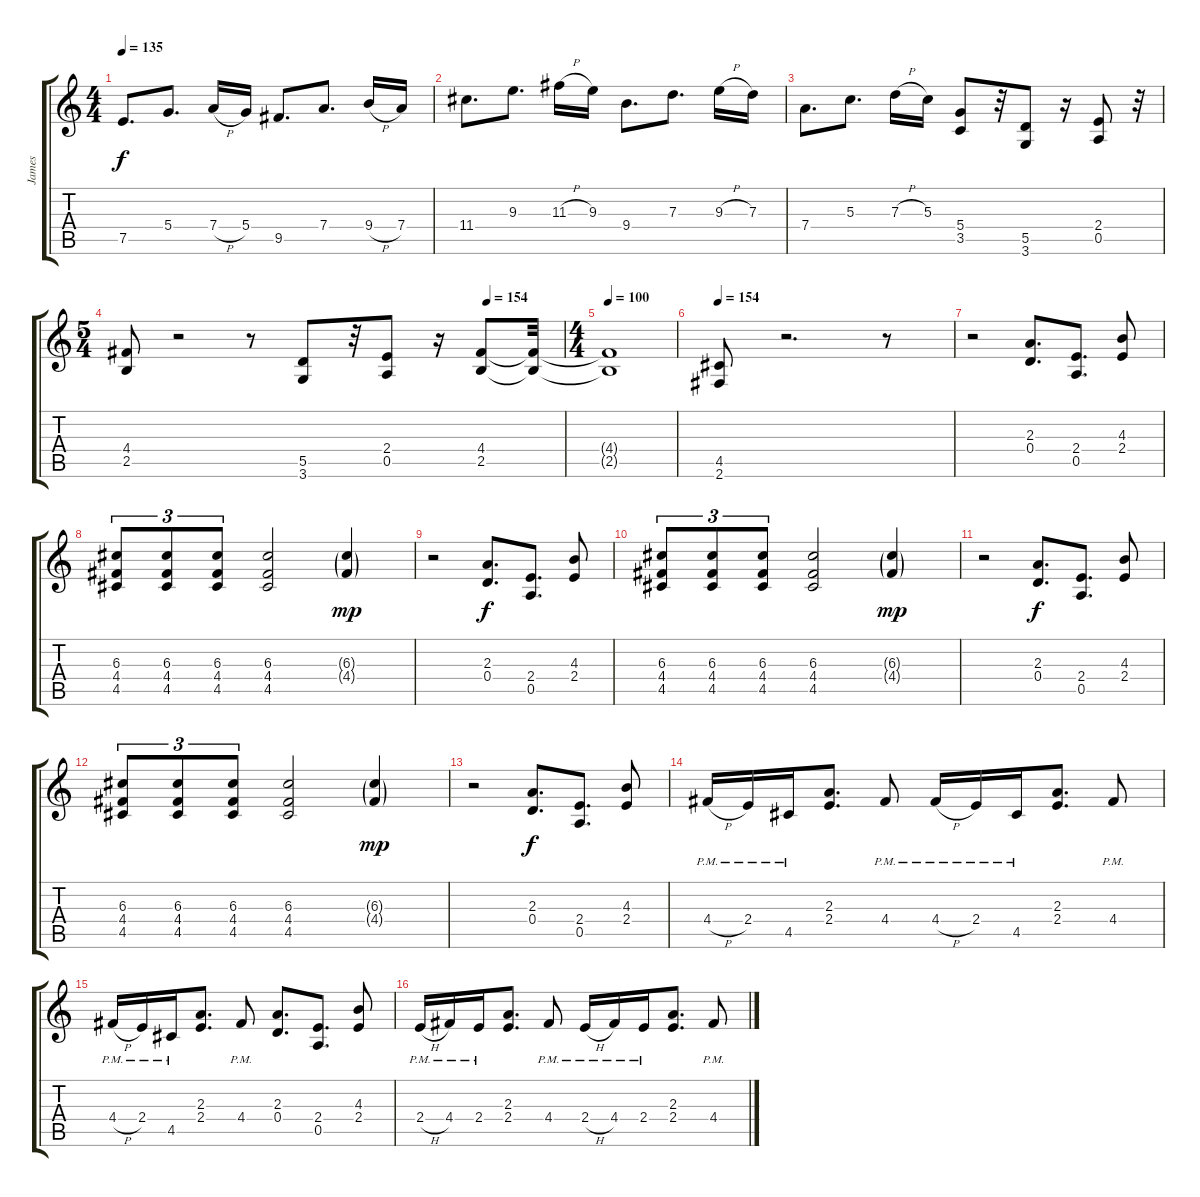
\track ("James" "James") {instrument distortionguitar}
\staff {score tabs}
\tuning (E4 B3 G3 D3 A2 E2) {hide}
\ts (4 4)
\tempo 135
\clef g2
\ks c
7.5.8{d dy f} 5.4.8{d} 7.4{h}.16 5.4.16 9.5.8{d} 7.4.8{d} 9.4{h}.16 7.4.16 |
11.4.8{d} 9.3.8{d} 11.3{h}.16 9.3.16 9.4.8{d} 7.3.8{d} 9.3{h}.16 7.3.16 |
7.4.8{d} 5.3.8{d} 7.3{h}.16 5.3.16 (5.4 3.5).8 r.32 (5.5 3.6).8 r.16 (2.4 0.5).8 r.32 |
\ts (5 4)
\tempo (154 0.825)
(4.4 2.5).8 r.2 r.8 (5.5 3.6).8 r.32 (2.4 0.5).8 r.16 (4.4 2.5).8 (4.4{t} 2.5{t}).32 |
\ts (4 4)
\tempo 100
(4.4{t} 2.5{t}).1 |
\tempo 154
(4.5 2.6).8 r.2{d} r.8 |
r.2 (2.3 0.4).8{d} (2.4 0.5).8{d} (4.3 2.4).8 |
(6.3 4.4 4.5).8{tu (3 2)} (6.3 4.4 4.5).8{tu (3 2)} (6.3 4.4 4.5).8{tu (3 2)} (6.3 4.4 4.5).2 (6.3{g} 4.4{g}).4{dy mp} |
r.2 (2.3 0.4).8{d dy f} (2.4 0.5).8{d} (4.3 2.4).8 |
(6.3 4.4 4.5).8{tu (3 2)} (6.3 4.4 4.5).8{tu (3 2)} (6.3 4.4 4.5).8{tu (3 2)} (6.3 4.4 4.5).2 (6.3{g} 4.4{g}).4{dy mp} |
r.2 (2.3 0.4).8{d dy f} (2.4 0.5).8{d} (4.3 2.4).8 |
(6.3 4.4 4.5).8{tu (3 2)} (6.3 4.4 4.5).8{tu (3 2)} (6.3 4.4 4.5).8{tu (3 2)} (6.3 4.4 4.5).2 (6.3{g} 4.4{g}).4{dy mp} |
r.2 (2.3 0.4).8{d dy f} (2.4 0.5).8{d} (4.3 2.4).8 |
4.4{h pm}.16 2.4{pm}.16 4.5{pm}.16 (2.3 2.4).8{d} 4.4{pm}.8 4.4{h pm}.16 2.4{pm}.16 4.5{pm}.16 (2.3 2.4).8{d} 4.4{pm}.8 |
4.4{h pm}.16 2.4{pm}.16 4.5{pm}.16 (2.3 2.4).8{d} 4.4{pm}.8 (2.3 0.4).8{d} (2.4 0.5).8{d} (4.3 2.4).8 |
2.4{h pm}.16 4.4{pm}.16 2.4{pm}.16 (2.3 2.4).8{d} 4.4{pm}.8 2.4{h pm}.16 4.4{pm}.16 2.4{pm}.16 (2.3 2.4).8{d} 4.4{pm}.8
